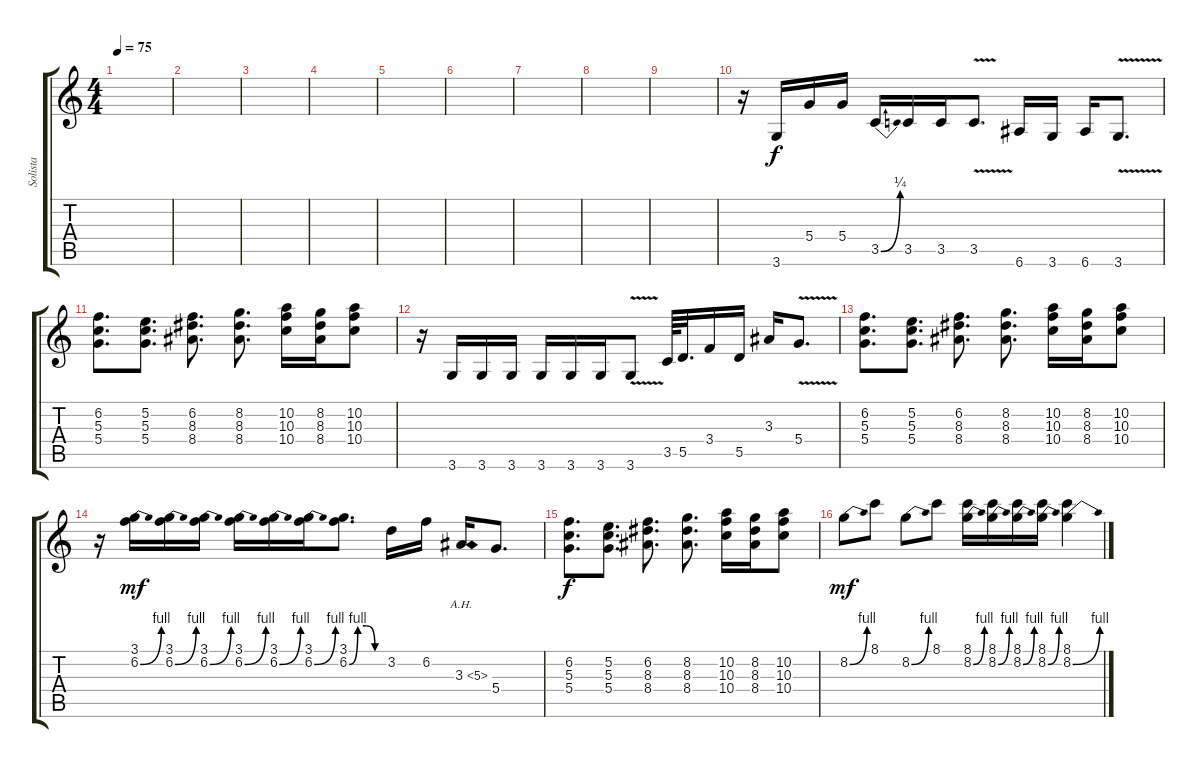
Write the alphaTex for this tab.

\track ("Solista" "Solista") {instrument distortionguitar}
\staff {score tabs}
\tuning (E4 B3 G3 D3 A2 E2) {hide}
\ts (4 4)
\tempo 75
\clef g2
\ks c
|
|
|
|
|
|
|
|
|
r.16 3.6.16 5.4.16 5.4.16 3.5{be (bend 0 0 60 1)}.16 3.5.16 3.5.16 3.5{v}.8{d} 6.6.16 3.6.16 6.6.16 3.6{v}.8{d} |
(6.2 5.3 5.4).8{d} (5.2 5.3 5.4).8{d} (6.2 8.3 8.4).8{d} (8.2 8.3 8.4).8{d} (10.2 10.3 10.4).16 (8.2 8.3 8.4).16 (10.2 10.3 10.4).8 |
r.16 3.6.16 3.6.16 3.6.16 3.6.16 3.6.16 3.6.16 3.6{v}.8 3.5.64 5.5.32{d} 3.4.16 5.5.16 3.3.16 5.4{v}.8{d} |
(6.2 5.3 5.4).8{d} (5.2 5.3 5.4).8{d} (6.2 8.3 8.4).8{d} (8.2 8.3 8.4).8{d} (10.2 10.3 10.4).16 (8.2 8.3 8.4).16 (10.2 10.3 10.4).8 |
r.16 (3.1 6.2{be (bend 0 0 60 4)}).16{dy mf} (3.1 6.2{be (bend 0 0 60 4)}).16 (3.1 6.2{be (bend 0 0 60 4)}).16 (3.1 6.2{be (bend 0 0 60 4)}).16 (3.1 6.2{be (bend 0 0 60 4)}).16 (3.1 6.2{be (bend 0 0 60 4)}).16 (3.1 6.2{be (custom 0 0 15 4 30 4 45 0 60 0)}).8{d} 3.2.16 6.2.16 3.3{ah 2}.16 5.4.8{d} |
(6.2 5.3 5.4).8{d dy f} (5.2 5.3 5.4).8{d} (6.2 8.3 8.4).8{d} (8.2 8.3 8.4).8{d} (10.2 10.3 10.4).16 (8.2 8.3 8.4).16 (10.2 10.3 10.4).8 |
8.2{be (bend 0 0 60 4)}.8{dy mf} 8.1.8 8.2{be (bend 0 0 60 4)}.8 8.1.8 (8.1 8.2{be (bend 0 0 60 4)}).16 (8.1 8.2{be (bend 0 0 60 4)}).16 (8.1 8.2{be (bend 0 0 60 4)}).16 (8.1 8.2{be (bend 0 0 60 4)}).16 (8.1 8.2{be (bend 0 0 60 4)}).4
